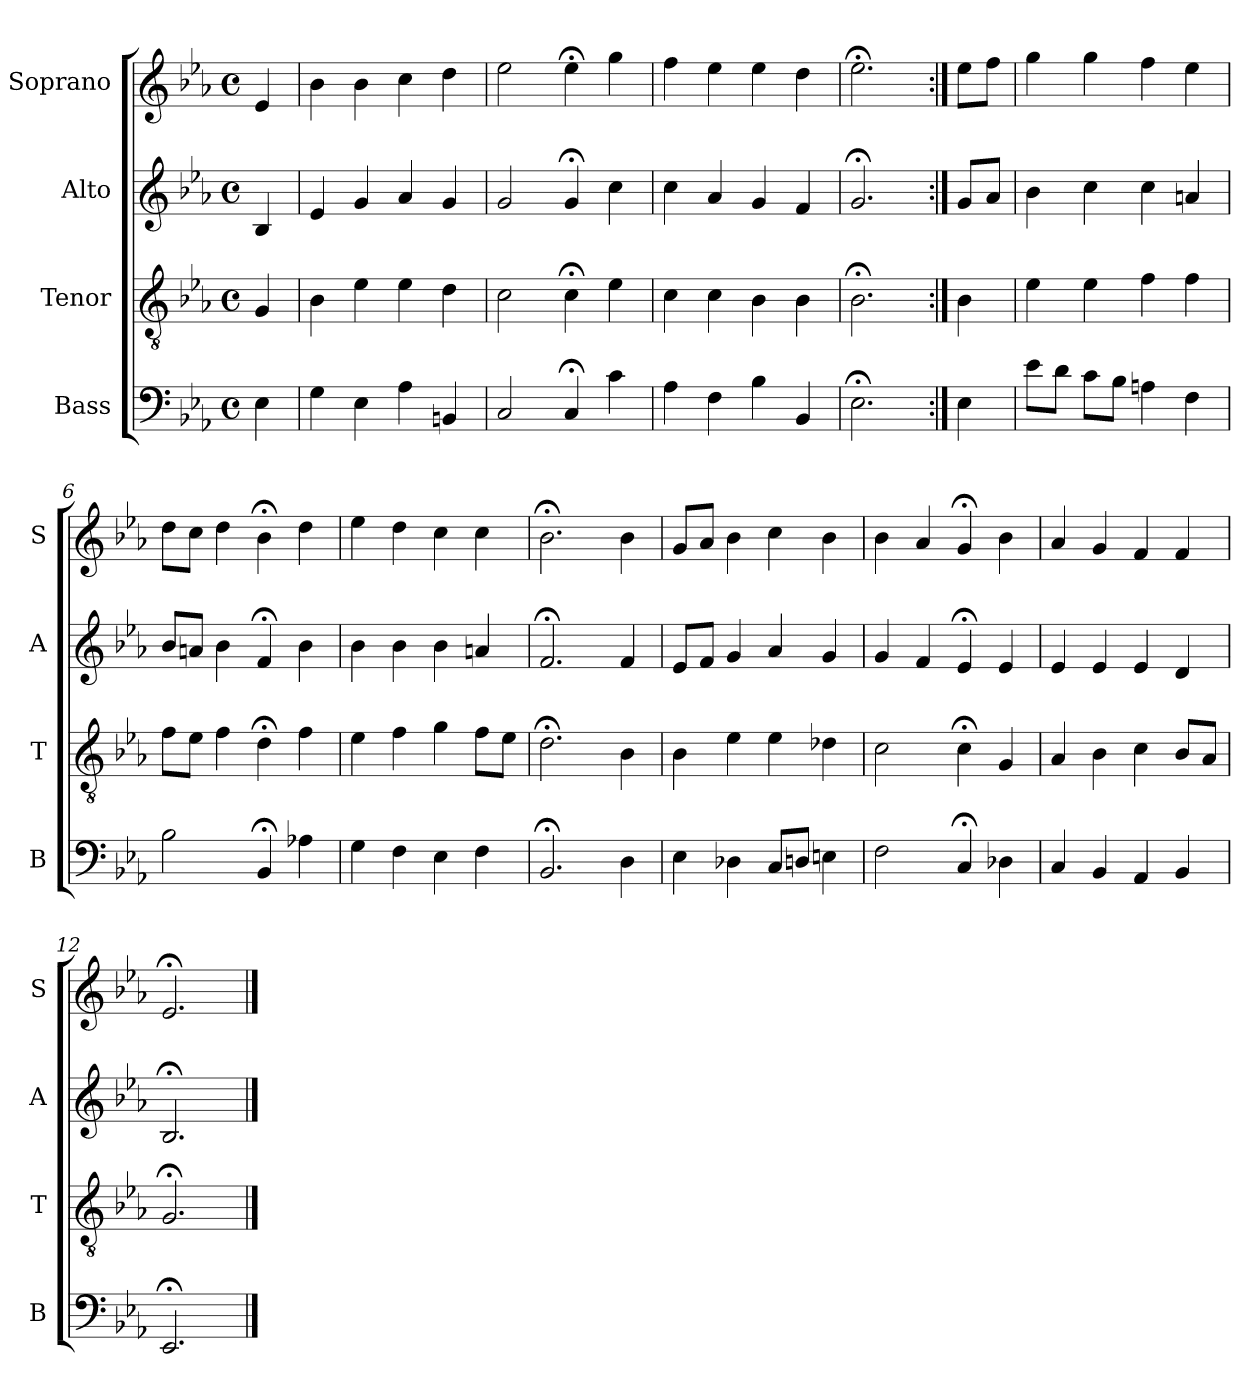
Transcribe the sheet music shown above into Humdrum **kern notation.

**kern	**kern	**kern	**kern
*part4	*part3	*part2	*part1
*staff4	*staff3	*staff2	*staff1
*I"Bass	*I"Tenor	*I"Alto	*I"Soprano
*I'B	*I'T	*I'A	*I'S
*clefF4	*clefGv2	*clefG2	*clefG2
*k[b-e-a-]	*k[b-e-a-]	*k[b-e-a-]	*k[b-e-a-]
*E-:	*E-:	*E-:	*E-:
*M4/4	*M4/4	*M4/4	*M4/4
*met(c)	*met(c)	*met(c)	*met(c)
*MM100	*MM100	*MM100	*MM100
=	=	=	=
4E-	4G	4B-	4e-
=1	=1	=1	=1
4G	4B-	4e-	4b-
4E-	4e-	4g	4b-
4A-	4e-	4a-	4cc
4BBn	4d	4g	4dd
=2	=2	=2	=2
2C	2c	2g	2ee-
4C;<	4c;<	4g;<	4ee-;<
4c	4e-	4cc	4gg
=3	=3	=3	=3
4A-	4c	4cc	4ff
4F	4c	4a-	4ee-
4B-	4B-	4g	4ee-
4BB-	4B-	4f	4dd
=4	=4	=4	=4
2.E-;<	2.B-;<	2.g;<	2.ee-;<
=:|!	=:|!	=:|!	=:|!
4E-	4B-	8gL	8ee-L
.	.	8a-J	8ffJ
=5	=5	=5	=5
8e-L	4e-	4b-	4gg
8dJ	.	.	.
8cL	4e-	4cc	4gg
8B-J	.	.	.
4An	4f	4cc	4ff
4F	4f	4an	4ee-
=6	=6	=6	=6
2B-	8fL	8b-L	8ddL
.	8e-J	8anJ	8ccJ
.	4f	4b-	4dd
4BB-;<	4d;<	4f;<	4b-;<
4A-Xi	4fi	4b-i	4ddi
=7	=7	=7	=7
4G	4e-	4b-	4ee-
4F	4f	4b-	4dd
4E-	4g	4b-	4cc
4F	8fL	4an	4cc
.	8e-J	.	.
=8	=8	=8	=8
2.BB-;<	2.d;<	2.f;<	2.b-;<
4D	4B-	4f	4b-
=9	=9	=9	=9
4E-	4B-	8e-L	8gL
.	.	8fJ	8a-J
4D-Xi	4e-i	4gi	4b-i
8CL	4e-	4a-	4cc
8DnJ	.	.	.
4En	4d-X	4g	4b-
=10	=10	=10	=10
2F	2c	4g	4b-
.	.	4f	4a-
4C;<	4c;<	4e-;<	4g;<
4D-Xi	4Gi	4e-i	4b-i
=11	=11	=11	=11
4C	4A-	4e-	4a-
4BB-	4B-	4e-	4g
4AA-	4c	4e-	4f
4BB-	8B-L	4d	4f
.	8A-J	.	.
=12	=12	=12	=12
2.EE-;<	2.G;<	2.B-;<	2.e-;<
==	==	==	==
*-	*-	*-	*-
